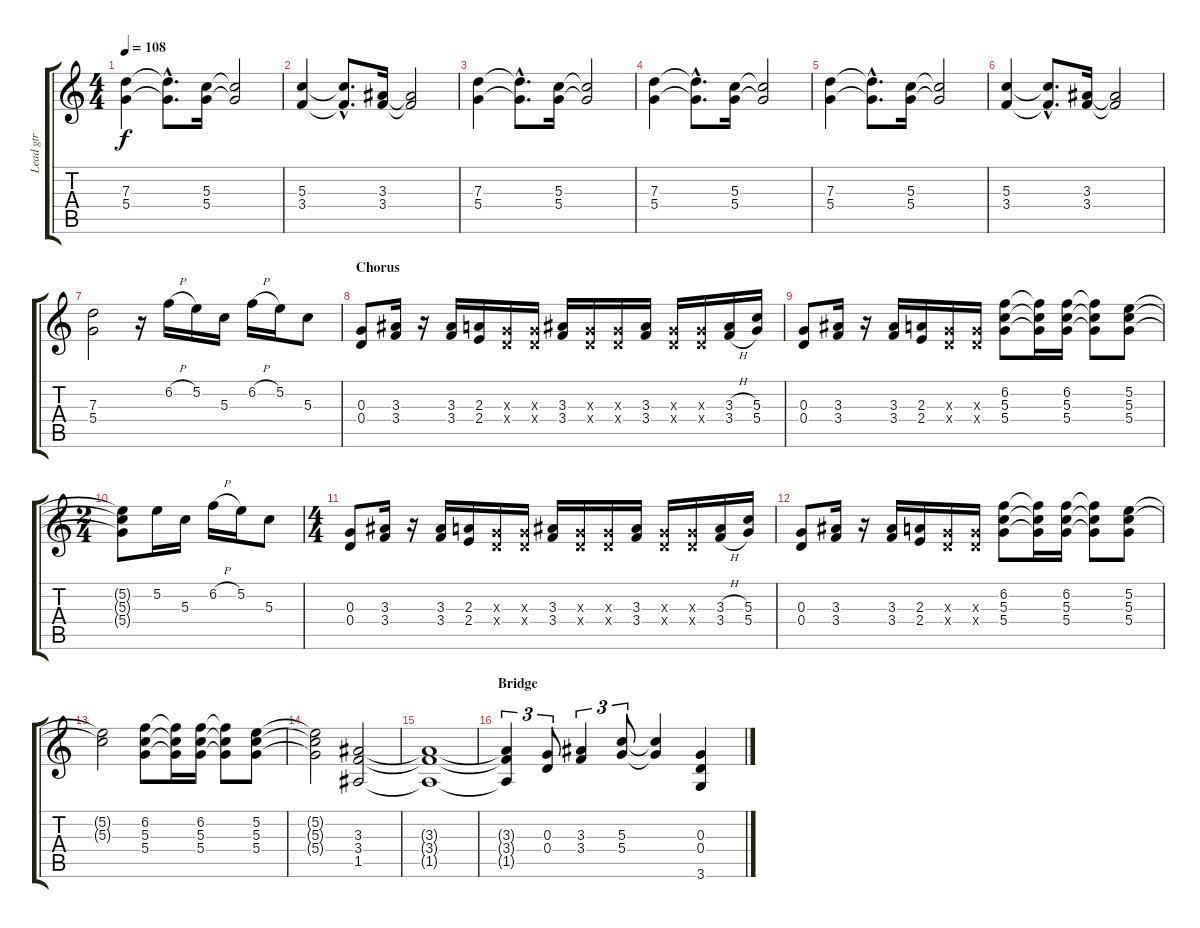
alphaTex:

\track ("Lead gtr" "Lead gtr") {instrument distortionguitar}
\staff {score tabs}
\tuning (E4 B3 G3 D3 A2 E2) {hide}
\ts (4 4)
\tempo 108
\clef g2
\ks c
(7.3 5.4).4{dy f} (7.3{hac t} 5.4{hac t}).8{d} (5.3 5.4).16 (5.3{t} 5.4{t}).2 |
(5.3 3.4).4 (5.3{hac t} 3.4{hac t}).8{d} (3.3 3.4).16 (3.3{t} 3.4{t}).2 |
(7.3 5.4).4 (7.3{hac t} 5.4{hac t}).8{d} (5.3 5.4).16 (5.3{t} 5.4{t}).2 |
(7.3 5.4).4 (7.3{hac t} 5.4{hac t}).8{d} (5.3 5.4).16 (5.3{t} 5.4{t}).2 |
(7.3 5.4).4 (7.3{hac t} 5.4{hac t}).8{d} (5.3 5.4).16 (5.3{t} 5.4{t}).2 |
(5.3 3.4).4 (5.3{hac t} 3.4{hac t}).8{d} (3.3 3.4).16 (3.3{t} 3.4{t}).2 |
(7.3 5.4).2 r.16 6.2{h}.16 5.2.16 5.3.16 6.2{h}.16 5.2.16 5.3.8 |
\section ("" "Chorus")
(0.3 0.4).8 (3.3 3.4).16 r.16 (3.3 3.4).16 (2.3 2.4).16 (0.3{x} 0.4{x}).16 (0.3{x} 0.4{x}).16 (3.3 3.4).16 (0.3{x} 0.4{x}).16 (0.3{x} 0.4{x}).16 (3.3 3.4).16 (0.3{x} 0.4{x}).16 (0.3{x} 0.4{x}).16 (3.3{h} 3.4{h}).16 (5.3 5.4).16 |
(0.3 0.4).8 (3.3 3.4).16 r.16 (3.3 3.4).16 (2.3 2.4).16 (0.3{x} 0.4{x}).16 (0.3{x} 0.4{x}).16 (6.2 5.3 5.4).8 (6.2{t} 5.3{t} 5.4{t}).16 (6.2 5.3 5.4).16 (6.2{t} 5.3{t} 5.4{t}).8 (5.2 5.3 5.4).8 |
\ts (2 4)
(5.2{t} 5.3{t} 5.4{t}).8 5.2.16 5.3.16 6.2{h}.16 5.2.16 5.3.8 |
\ts (4 4)
(0.3 0.4).8 (3.3 3.4).16 r.16 (3.3 3.4).16 (2.3 2.4).16 (0.3{x} 0.4{x}).16 (0.3{x} 0.4{x}).16 (3.3 3.4).16 (0.3{x} 0.4{x}).16 (0.3{x} 0.4{x}).16 (3.3 3.4).16 (0.3{x} 0.4{x}).16 (0.3{x} 0.4{x}).16 (3.3{h} 3.4{h}).16 (5.3 5.4).16 |
(0.3 0.4).8 (3.3 3.4).16 r.16 (3.3 3.4).16 (2.3 2.4).16 (0.3{x} 0.4{x}).16 (0.3{x} 0.4{x}).16 (6.2 5.3 5.4).8 (6.2{t} 5.3{t} 5.4{t}).16 (6.2 5.3 5.4).16 (6.2{t} 5.3{t} 5.4{t}).8 (5.2 5.3 5.4).8 |
(5.2{t} 5.3{t}).2 (6.2 5.3 5.4).8 (6.2{t} 5.3{t} 5.4{t}).16 (6.2 5.3 5.4).16 (6.2{t} 5.3{t} 5.4{t}).8 (5.2 5.3 5.4).8 |
(5.2{t} 5.3{t} 5.4{t}).2 (3.3 3.4 1.5).2 |
(3.3{t} 3.4{t} 1.5{t}).1 |
\section ("" "Bridge")
(3.3{t} 3.4{t} 1.5{t}).4{tu (3 2)} (0.3 0.4).8{tu (3 2)} (3.3 3.4).4{tu (3 2)} (5.3 5.4).8{tu (3 2)} (5.3{t} 5.4{t}).4 (0.3 0.4 3.6).4
